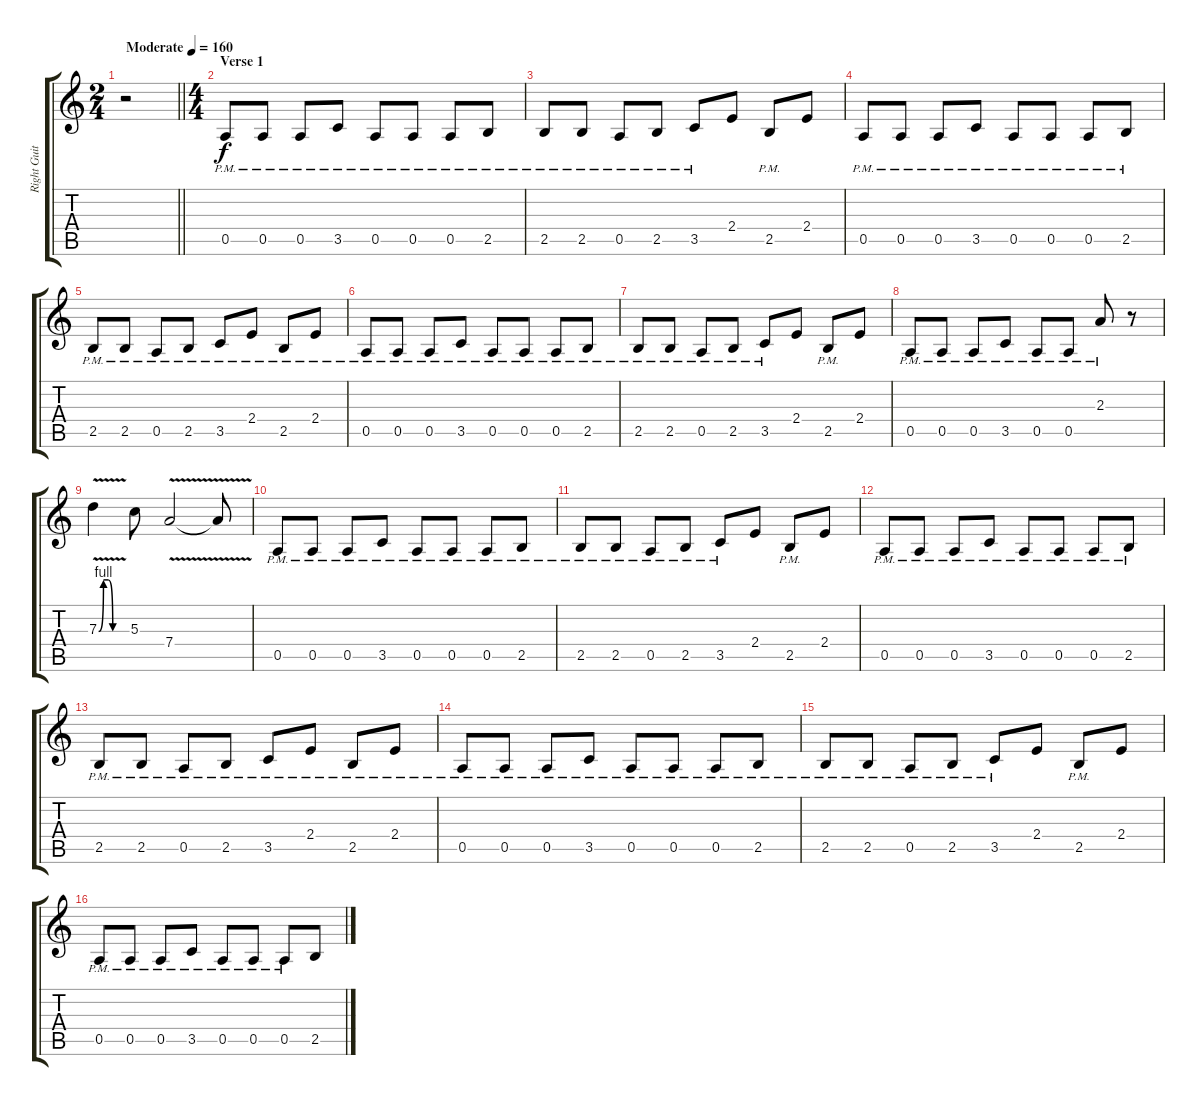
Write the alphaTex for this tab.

\track ("Right Guitar" "Right Guit") {instrument distortionguitar}
\staff {score tabs}
\tuning (E4 B3 G3 D3 A2 E2) {hide}
\ts (2 4)
\tempo (160 "Moderate")
\clef g2
\barLineRight lightlight
\ks c
r.2{dy f instrument distortionguitar} |
\ts (4 4)
\section ("" "Verse 1")
0.5{pm}.8 0.5{pm}.8 0.5{pm}.8 3.5{pm}.8 0.5{pm}.8 0.5{pm}.8 0.5{pm}.8 2.5{pm}.8 |
2.5{pm}.8 2.5{pm}.8 0.5{pm}.8 2.5{pm}.8 3.5{pm}.8 2.4.8 2.5{pm}.8 2.4.8 |
0.5{pm}.8 0.5{pm}.8 0.5{pm}.8 3.5{pm}.8 0.5{pm}.8 0.5{pm}.8 0.5{pm}.8 2.5{pm}.8 |
2.5{pm}.8 2.5{pm}.8 0.5{pm}.8 2.5{pm}.8 3.5{pm}.8 2.4{pm}.8 2.5{pm}.8 2.4{pm}.8 |
0.5{pm}.8 0.5{pm}.8 0.5{pm}.8 3.5{pm}.8 0.5{pm}.8 0.5{pm}.8 0.5{pm}.8 2.5{pm}.8 |
2.5{pm}.8 2.5{pm}.8 0.5{pm}.8 2.5{pm}.8 3.5{pm}.8 2.4.8 2.5{pm}.8 2.4.8 |
0.5{pm}.8 0.5{pm}.8 0.5{pm}.8 3.5{pm}.8 0.5{pm}.8 0.5{pm}.8 2.3{pm}.8 r.8 |
7.3{be (custom 0 0 10 4 20 4 30 0 60 0) v}.4 5.3.8 7.4{v}.2 7.4{t}.8 |
0.5{pm}.8 0.5{pm}.8 0.5{pm}.8 3.5{pm}.8 0.5{pm}.8 0.5{pm}.8 0.5{pm}.8 2.5{pm}.8 |
2.5{pm}.8 2.5{pm}.8 0.5{pm}.8 2.5{pm}.8 3.5{pm}.8 2.4.8 2.5{pm}.8 2.4.8 |
0.5{pm}.8 0.5{pm}.8 0.5{pm}.8 3.5{pm}.8 0.5{pm}.8 0.5{pm}.8 0.5{pm}.8 2.5{pm}.8 |
2.5{pm}.8 2.5{pm}.8 0.5{pm}.8 2.5{pm}.8 3.5{pm}.8 2.4{pm}.8 2.5{pm}.8 2.4{pm}.8 |
0.5{pm}.8 0.5{pm}.8 0.5{pm}.8 3.5{pm}.8 0.5{pm}.8 0.5{pm}.8 0.5{pm}.8 2.5{pm}.8 |
2.5{pm}.8 2.5{pm}.8 0.5{pm}.8 2.5{pm}.8 3.5{pm}.8 2.4.8 2.5{pm}.8 2.4.8 |
0.5{pm}.8 0.5{pm}.8 0.5{pm}.8 3.5{pm}.8 0.5{pm}.8 0.5{pm}.8 0.5{pm}.8 2.5.8
